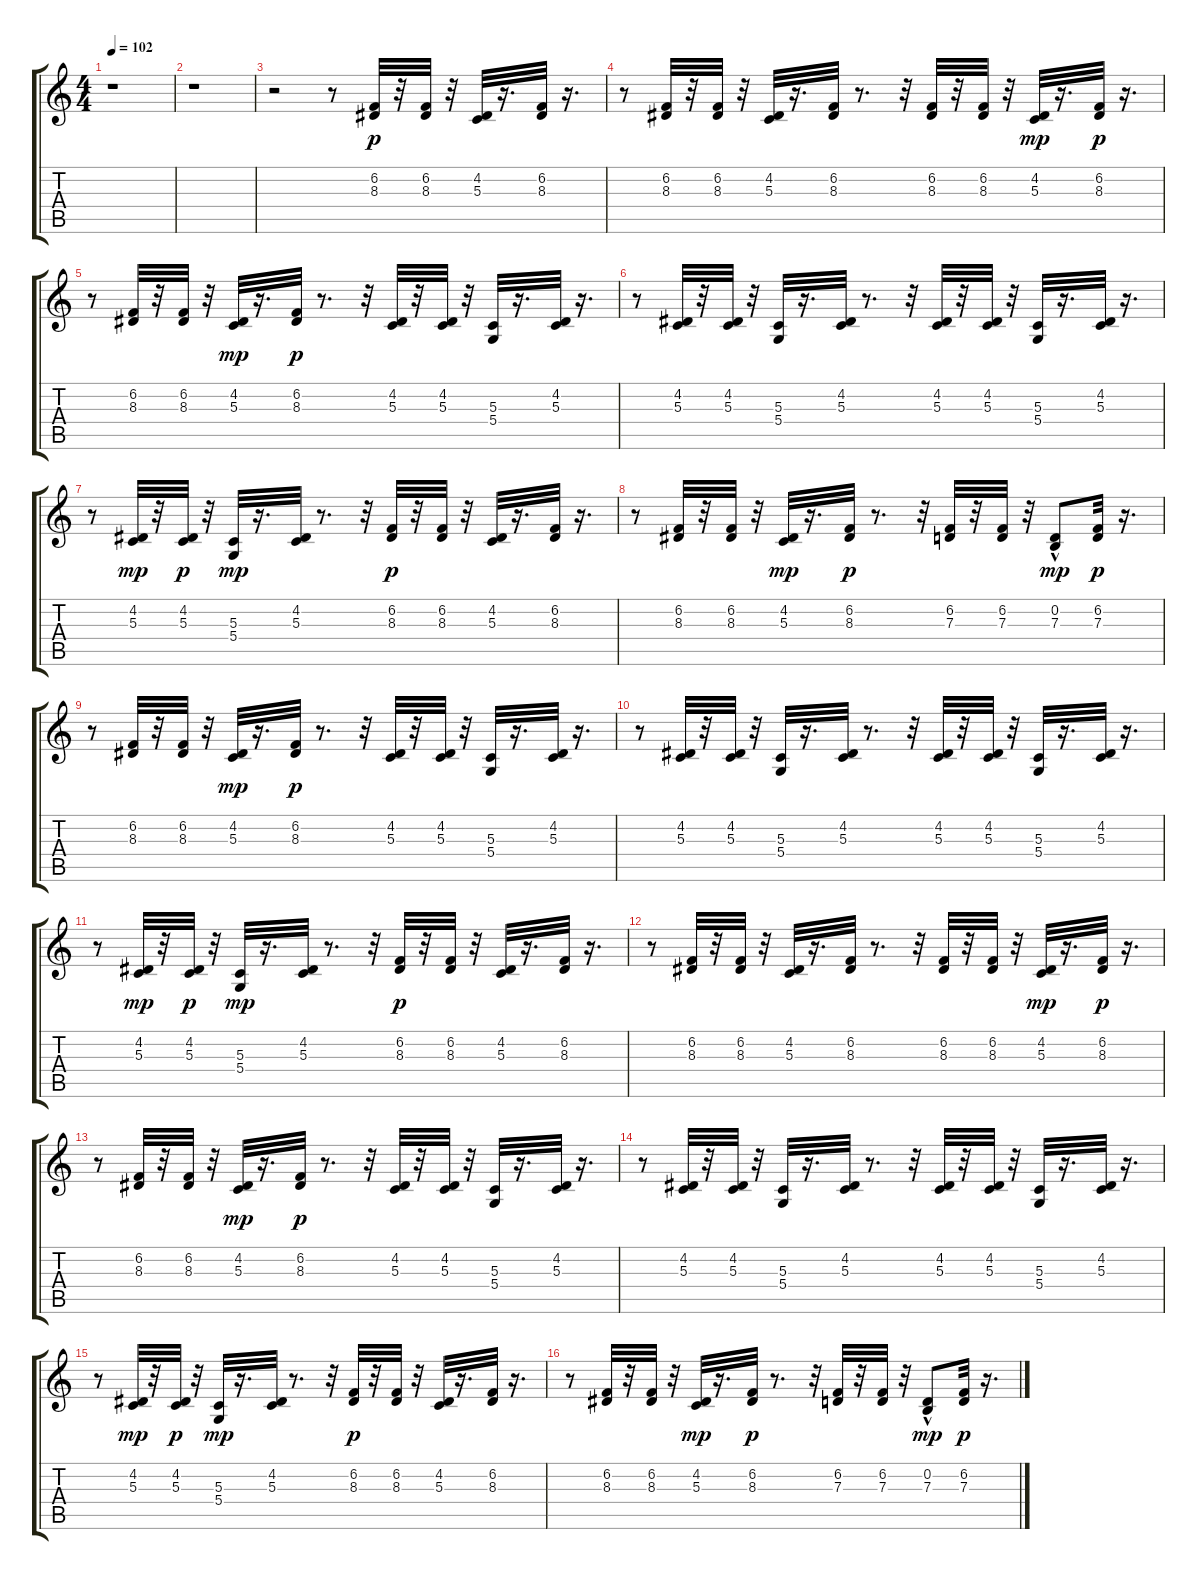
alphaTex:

\track "" {instrument percussiveorgan}
\staff {score tabs}
\tuning (E4 B3 G3 D3 A2 E2) {hide}
\ts (4 4)
\tempo 102
\clef g2
\ks c
r.1{dy p} |
r.1 |
r.2 r.8 (6.2 8.3).32 r.32 (6.2 8.3).32 r.32 (4.2 5.3).32 r.16{d} (6.2 8.3).32 r.16{d} |
r.8 (6.2 8.3).32 r.32 (6.2 8.3).32 r.32 (4.2 5.3).32 r.16{d} (6.2 8.3).32 r.8{d} r.32 (6.2 8.3).32 r.32 (6.2 8.3).32 r.32 (4.2 5.3).32{dy mp} r.16{d} (6.2 8.3).32{dy p} r.16{d} |
r.8 (6.2 8.3).32 r.32 (6.2 8.3).32 r.32 (4.2 5.3).32{dy mp} r.16{d} (6.2 8.3).32{dy p} r.8{d} r.32 (4.2 5.3).32 r.32 (4.2 5.3).32 r.32 (5.3 5.4).32 r.16{d} (4.2 5.3).32 r.16{d} |
r.8 (4.2 5.3).32 r.32 (4.2 5.3).32 r.32 (5.3 5.4).32 r.16{d} (4.2 5.3).32 r.8{d} r.32 (4.2 5.3).32 r.32 (4.2 5.3).32 r.32 (5.3 5.4).32 r.16{d} (4.2 5.3).32 r.16{d} |
r.8 (4.2 5.3).32{dy mp} r.32 (4.2 5.3).32{dy p} r.32 (5.3 5.4).32{dy mp} r.16{d} (4.2 5.3).32 r.8{d} r.32 (6.2 8.3).32{dy p} r.32 (6.2 8.3).32 r.32 (4.2 5.3).32 r.16{d} (6.2 8.3).32 r.16{d} |
r.8 (6.2 8.3).32 r.32 (6.2 8.3).32 r.32 (4.2 5.3).32{dy mp} r.16{d} (6.2 8.3).32{dy p} r.8{d} r.32 (6.2 7.3).32 r.32 (6.2 7.3).32 r.32 (0.2 7.3{hac}).8{dy mp} (6.2 7.3).32{dy p} r.16{d} |
r.8 (6.2 8.3).32 r.32 (6.2 8.3).32 r.32 (4.2 5.3).32{dy mp} r.16{d} (6.2 8.3).32{dy p} r.8{d} r.32 (4.2 5.3).32 r.32 (4.2 5.3).32 r.32 (5.3 5.4).32 r.16{d} (4.2 5.3).32 r.16{d} |
r.8 (4.2 5.3).32 r.32 (4.2 5.3).32 r.32 (5.3 5.4).32 r.16{d} (4.2 5.3).32 r.8{d} r.32 (4.2 5.3).32 r.32 (4.2 5.3).32 r.32 (5.3 5.4).32 r.16{d} (4.2 5.3).32 r.16{d} |
r.8 (4.2 5.3).32{dy mp} r.32 (4.2 5.3).32{dy p} r.32 (5.3 5.4).32{dy mp} r.16{d} (4.2 5.3).32 r.8{d} r.32 (6.2 8.3).32{dy p} r.32 (6.2 8.3).32 r.32 (4.2 5.3).32 r.16{d} (6.2 8.3).32 r.16{d} |
r.8 (6.2 8.3).32 r.32 (6.2 8.3).32 r.32 (4.2 5.3).32 r.16{d} (6.2 8.3).32 r.8{d} r.32 (6.2 8.3).32 r.32 (6.2 8.3).32 r.32 (4.2 5.3).32{dy mp} r.16{d} (6.2 8.3).32{dy p} r.16{d} |
r.8 (6.2 8.3).32 r.32 (6.2 8.3).32 r.32 (4.2 5.3).32{dy mp} r.16{d} (6.2 8.3).32{dy p} r.8{d} r.32 (4.2 5.3).32 r.32 (4.2 5.3).32 r.32 (5.3 5.4).32 r.16{d} (4.2 5.3).32 r.16{d} |
r.8 (4.2 5.3).32 r.32 (4.2 5.3).32 r.32 (5.3 5.4).32 r.16{d} (4.2 5.3).32 r.8{d} r.32 (4.2 5.3).32 r.32 (4.2 5.3).32 r.32 (5.3 5.4).32 r.16{d} (4.2 5.3).32 r.16{d} |
r.8 (4.2 5.3).32{dy mp} r.32 (4.2 5.3).32{dy p} r.32 (5.3 5.4).32{dy mp} r.16{d} (4.2 5.3).32 r.8{d} r.32 (6.2 8.3).32{dy p} r.32 (6.2 8.3).32 r.32 (4.2 5.3).32 r.16{d} (6.2 8.3).32 r.16{d} |
r.8 (6.2 8.3).32 r.32 (6.2 8.3).32 r.32 (4.2 5.3).32{dy mp} r.16{d} (6.2 8.3).32{dy p} r.8{d} r.32 (6.2 7.3).32 r.32 (6.2 7.3).32 r.32 (0.2 7.3{hac}).8{dy mp} (6.2 7.3).32{dy p} r.16{d}
